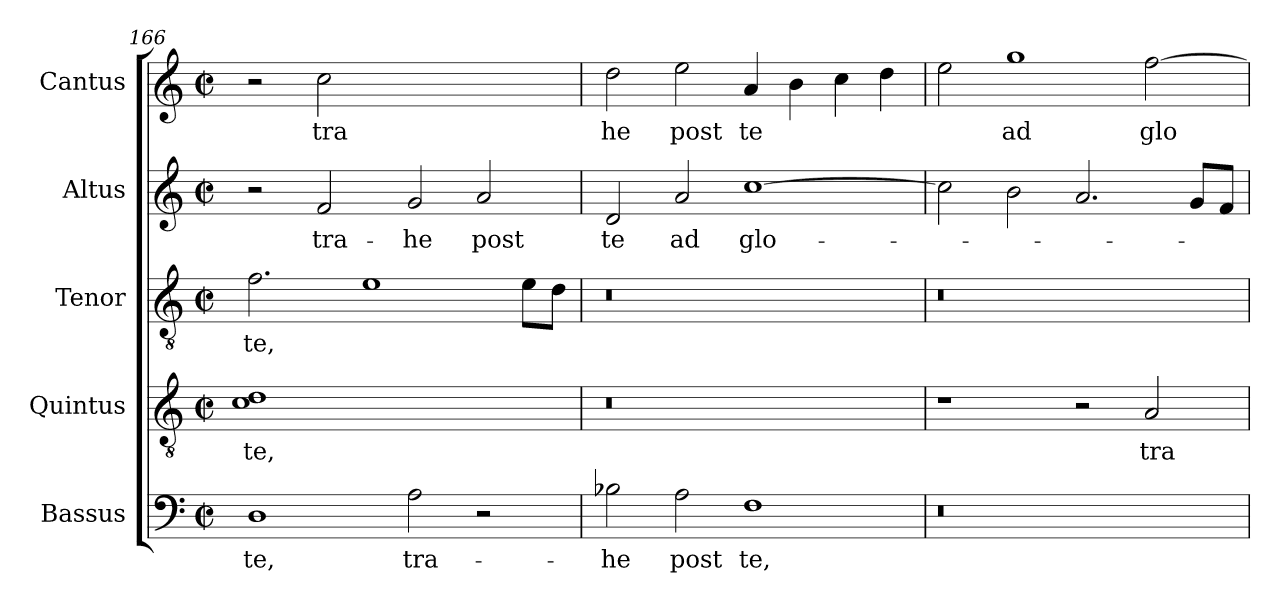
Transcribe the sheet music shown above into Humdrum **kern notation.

**kern	**text	**kern	**text	**kern	**text	**kern	**text	**kern	**text
*part5	*part5	*part4	*part4	*part3	*part3	*part2	*part2	*part1	*part1
*staff5	*staff5	*staff4	*staff4	*staff3	*staff3	*staff2	*staff2	*staff1	*staff1
*I"Bassus	*	*I"Quintus	*	*I"Tenor	*	*I"Altus	*	*I"Cantus	*
!!LO:LB:g=z
*clefF4	*	*clefGv2	*	*clefGv2	*	*clefG2	*	*clefG2	*
*	*	*	*	*	*	*k[]	*	*	*
*	*	*	*	*	*	*C:	*	*	*
*M2/2	*	*M2/2	*	*M2/2	*	*M2/2	*	*M2/2	*
*met(c|)	*	*met(c|)	*	*met(c|)	*	*met(c|)	*	*met(c|)	*
=166	=166	=166	=166	=166	=166	=166	=166	=166	=166
!	!LO:LY:b:cj	!	!LO:LY:b:cj	!	!LO:LY:b:cj	!	!	!	!
1D	te,	1d 1c	te,	2.f\	te,	2r	.	2r	.
!	!	!	!	!	!	!	!LO:LY:b:cj	!	!LO:LY:b:cj
.	.	.	.	.	.	2f/	tra-	2cc\	tra
.	.	.	.	1e	.	.	.	.	.
!	!LO:LY:b:cj	!	!	!	!	!	!LO:LY:b:cj	!	!
2A\	tra-	1ryy	.	.	.	2g/	-he	1ryy	.
!	!	!	!	!	!	!	!LO:LY:b:cj	!	!
2r	.	.	.	.	.	2a/	post	.	.
.	.	.	.	8e\L	.	.	.	.	.
.	.	.	.	8d\J	.	.	.	.	.
=167	=167	=167	=167	=167	=167	=167	=167	=167	=167
!	!LO:LY:b:cj	!	!	!	!	!	!LO:LY:b:cj	!	!LO:LY:b:cj
2B-\	-he	0r	.	0r	.	2d/	te	2dd\	he
!	!LO:LY:b:cj	!	!	!	!	!	!LO:LY:b:cj	!	!LO:LY:b:cj
2A\	post	.	.	.	.	2a/	ad	2ee\	post
!	!LO:LY:b:cj	!	!	!	!	!	!LO:LY:b:cj	!	!LO:LY:b:cj
1F	te,	.	.	.	.	[>1cc	glo-	4a/	te
.	.	.	.	.	.	.	.	4b\	.
.	.	.	.	.	.	.	.	4cc\	.
.	.	.	.	.	.	.	.	4dd\	.
=168	=168	=168	=168	=168	=168	=168	=168	=168	=168
0r	.	1r	.	0r	.	2cc\]	.	2ee\	.
!	!	!	!	!	!	!	!	!	!LO:LY:b:cj
.	.	.	.	.	.	2b\	.	1gg	ad
.	.	2r	.	.	.	2.a/	.	.	.
!	!	!	!LO:LY:b:cj	!	!	!	!	!	!LO:LY:b
.	.	2A/	tra	.	.	.	.	[>2ff\	glo
.	.	.	.	.	.	8g/L	.	.	.
.	.	.	.	.	.	8f/J	.	.	.
=	=	=	=	=	=	=	=	=	=
*-	*-	*-	*-	*-	*-	*-	*-	*-	*-
